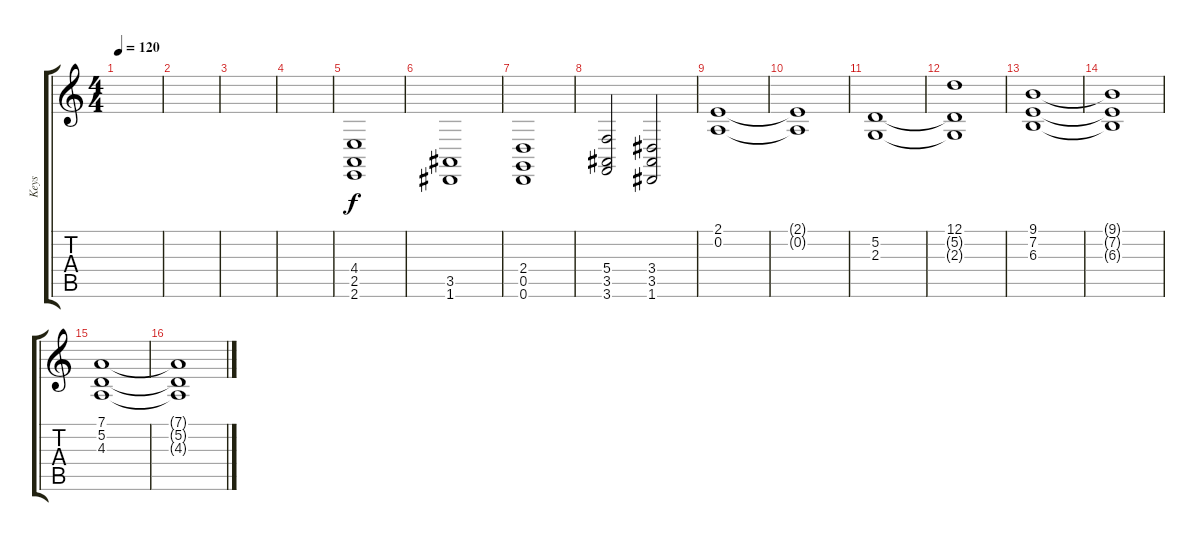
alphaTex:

\track ("Keys" "Keys") {instrument pad4choir}
\staff {score tabs}
\tuning (D4 A3 F3 C3 G2 D2) {hide}
\ts (4 4)
\tempo 120
\clef g2
\ks c
|
|
|
|
(4.4 2.5 2.6).1 |
(3.5 1.6).1 |
(2.4 0.5 0.6).1 |
(5.4 3.5 3.6).2 (3.4 3.5 1.6).2 |
(2.1 0.2).1 |
(2.1{t} 0.2{t}).1 |
(5.2 2.3).1 |
(12.1 5.2{t} 2.3{t}).1 |
(9.1 7.2 6.3).1 |
(9.1{t} 7.2{t} 6.3{t}).1 |
(7.1 5.2 4.3).1 |
(7.1{t} 5.2{t} 4.3{t}).1
